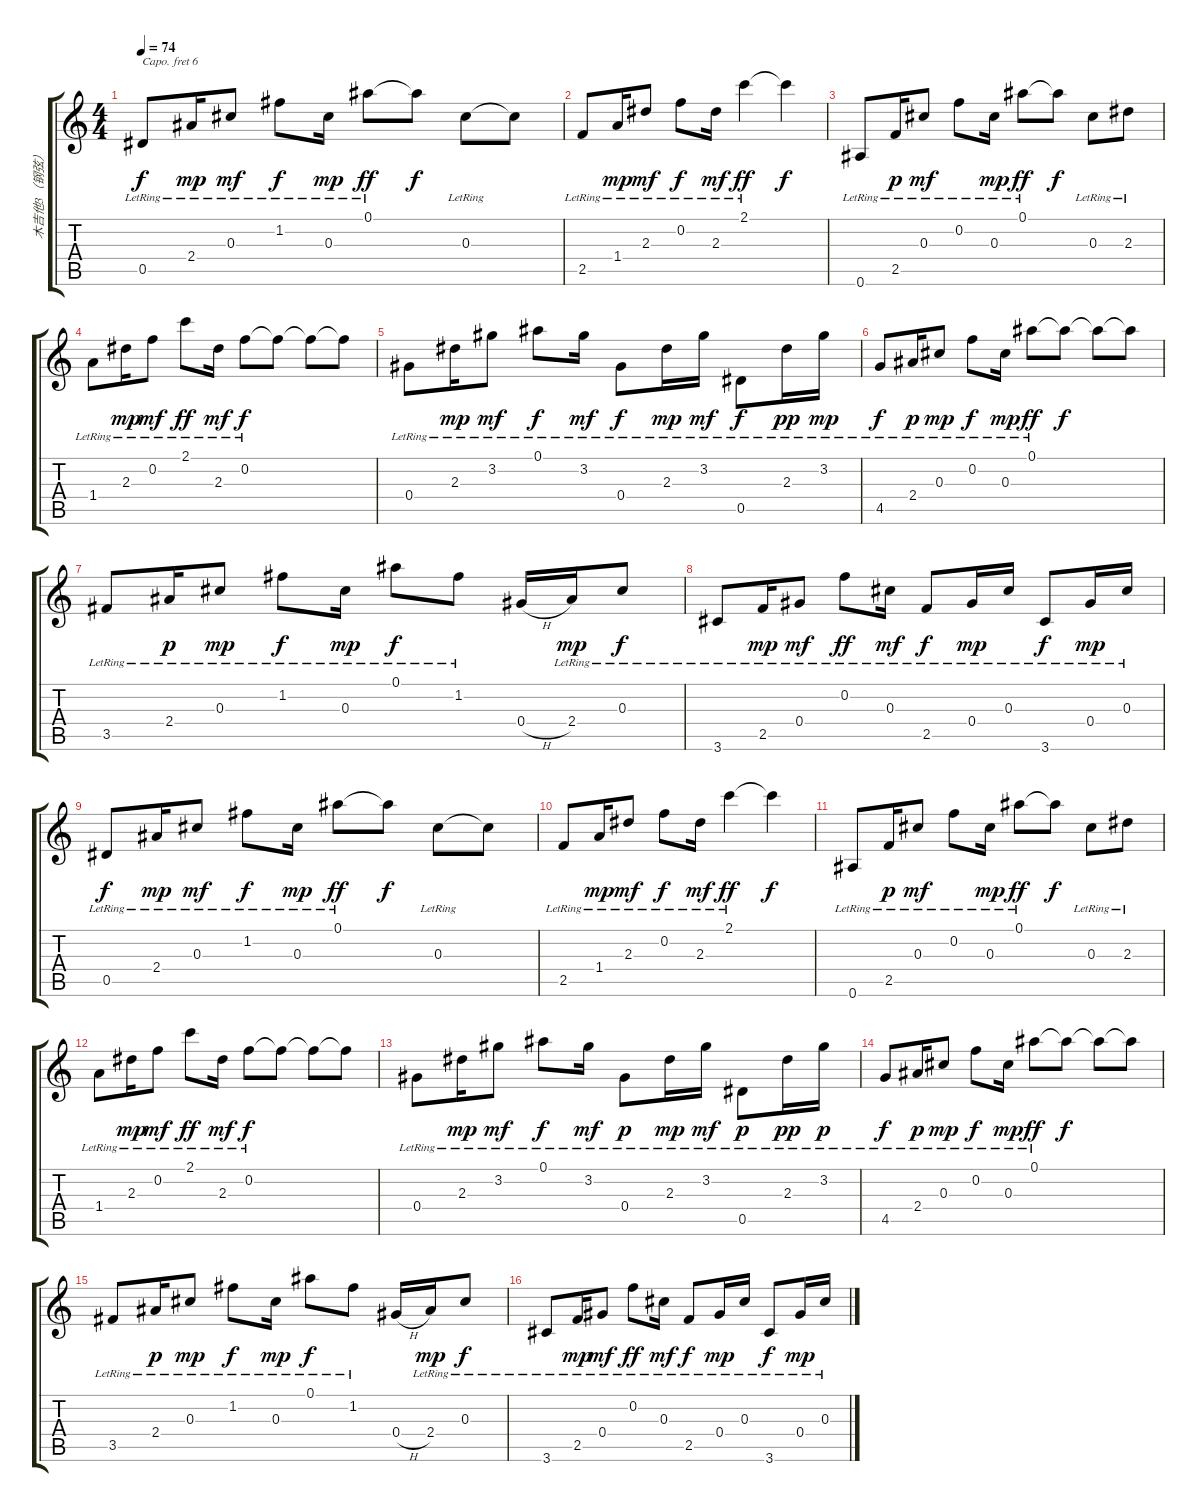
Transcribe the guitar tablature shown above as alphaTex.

\track ("木吉他3（钢弦）" "木吉他3（钢弦）") {instrument acousticguitarsteel}
\staff {score tabs}
\capo 6
\tuning (E4 B3 G3 D3 A2 E2) {hide}
\ts (4 4)
\tempo 74
\clef g2
\ks c
0.5{lr}.8{dy f} 2.4{lr}.16{dy mp} 0.3{lr}.8{dy mf} 1.2{lr}.8{dy f} 0.3{lr}.16{dy mp} 0.1{lr}.8{dy ff} 0.1{t}.8{dy f} 0.3{lr}.8 0.3{t}.8 |
2.5{lr}.8 1.4{lr}.16{dy mp} 2.3{lr}.8{dy mf} 0.2{lr}.8{dy f} 2.3{lr}.16{dy mf} 2.1{lr}.4{dy ff} 2.1{t}.4{dy f} |
0.6{lr}.8 2.5{lr}.16{dy p} 0.3{lr}.8{dy mf} 0.2{lr}.8 0.3{lr}.16{dy mp} 0.1{lr}.8{dy ff} 0.1{t}.8{dy f} 0.3{lr}.8 2.3{lr}.8 |
1.4{lr}.8 2.3{lr}.16{dy mp} 0.2{lr}.8{dy mf} 2.1{lr}.8{dy ff} 2.3{lr}.16{dy mf} 0.2{lr}.8{dy f} 0.2{t}.8 0.2{t}.8 0.2{t}.8 |
0.4{lr}.8 2.3{lr}.16{dy mp} 3.2{lr}.8{dy mf} 0.1{lr}.8{dy f} 3.2{lr}.16{dy mf} 0.4{lr}.8{dy f} 2.3{lr}.16{dy mp} 3.2{lr}.16{dy mf} 0.5{lr}.8{dy f} 2.3{lr}.16{dy pp} 3.2{lr}.16{dy mp} |
4.5{lr}.8{dy f} 2.4{lr}.16{dy p} 0.3{lr}.8{dy mp} 0.2{lr}.8{dy f} 0.3{lr}.16{dy mp} 0.1{lr}.8{dy ff} 0.1{t}.8{dy f} 0.1{t}.8 0.1{t}.8 |
3.5{lr}.8 2.4{lr}.16{dy p} 0.3{lr}.8{dy mp} 1.2{lr}.8{dy f} 0.3{lr}.16{dy mp} 0.1{lr}.8{dy f} 1.2{lr}.8 0.4{h}.16 2.4{lr}.16{dy mp} 0.3{lr}.8{dy f} |
3.6{lr}.8 2.5{lr}.16{dy mp} 0.4{lr}.8{dy mf} 0.2{lr}.8{dy ff} 0.3{lr}.16{dy mf} 2.5{lr}.8{dy f} 0.4{lr}.16{dy mp} 0.3{lr}.16 3.6{lr}.8{dy f} 0.4{lr}.16{dy mp} 0.3{lr}.16 |
0.5{lr}.8{dy f} 2.4{lr}.16{dy mp} 0.3{lr}.8{dy mf} 1.2{lr}.8{dy f} 0.3{lr}.16{dy mp} 0.1{lr}.8{dy ff} 0.1{t}.8{dy f} 0.3{lr}.8 0.3{t}.8 |
2.5{lr}.8 1.4{lr}.16{dy mp} 2.3{lr}.8{dy mf} 0.2{lr}.8{dy f} 2.3{lr}.16{dy mf} 2.1{lr}.4{dy ff} 2.1{t}.4{dy f} |
0.6{lr}.8 2.5{lr}.16{dy p} 0.3{lr}.8{dy mf} 0.2{lr}.8 0.3{lr}.16{dy mp} 0.1{lr}.8{dy ff} 0.1{t}.8{dy f} 0.3{lr}.8 2.3{lr}.8 |
1.4{lr}.8 2.3{lr}.16{dy mp} 0.2{lr}.8{dy mf} 2.1{lr}.8{dy ff} 2.3{lr}.16{dy mf} 0.2{lr}.8{dy f} 0.2{t}.8 0.2{t}.8 0.2{t}.8 |
0.4{lr}.8 2.3{lr}.16{dy mp} 3.2{lr}.8{dy mf} 0.1{lr}.8{dy f} 3.2{lr}.16{dy mf} 0.4{lr}.8{dy p} 2.3{lr}.16{dy mp} 3.2{lr}.16{dy mf} 0.5{lr}.8{dy p} 2.3{lr}.16{dy pp} 3.2{lr}.16{dy p} |
4.5{lr}.8{dy f} 2.4{lr}.16{dy p} 0.3{lr}.8{dy mp} 0.2{lr}.8{dy f} 0.3{lr}.16{dy mp} 0.1{lr}.8{dy ff} 0.1{t}.8{dy f} 0.1{t}.8 0.1{t}.8 |
3.5{lr}.8 2.4{lr}.16{dy p} 0.3{lr}.8{dy mp} 1.2{lr}.8{dy f} 0.3{lr}.16{dy mp} 0.1{lr}.8{dy f} 1.2{lr}.8 0.4{h}.16 2.4{lr}.16{dy mp} 0.3{lr}.8{dy f} |
3.6{lr}.8 2.5{lr}.16{dy mp} 0.4{lr}.8{dy mf} 0.2{lr}.8{dy ff} 0.3{lr}.16{dy mf} 2.5{lr}.8{dy f} 0.4{lr}.16{dy mp} 0.3{lr}.16 3.6{lr}.8{dy f} 0.4{lr}.16{dy mp} 0.3{lr}.16
